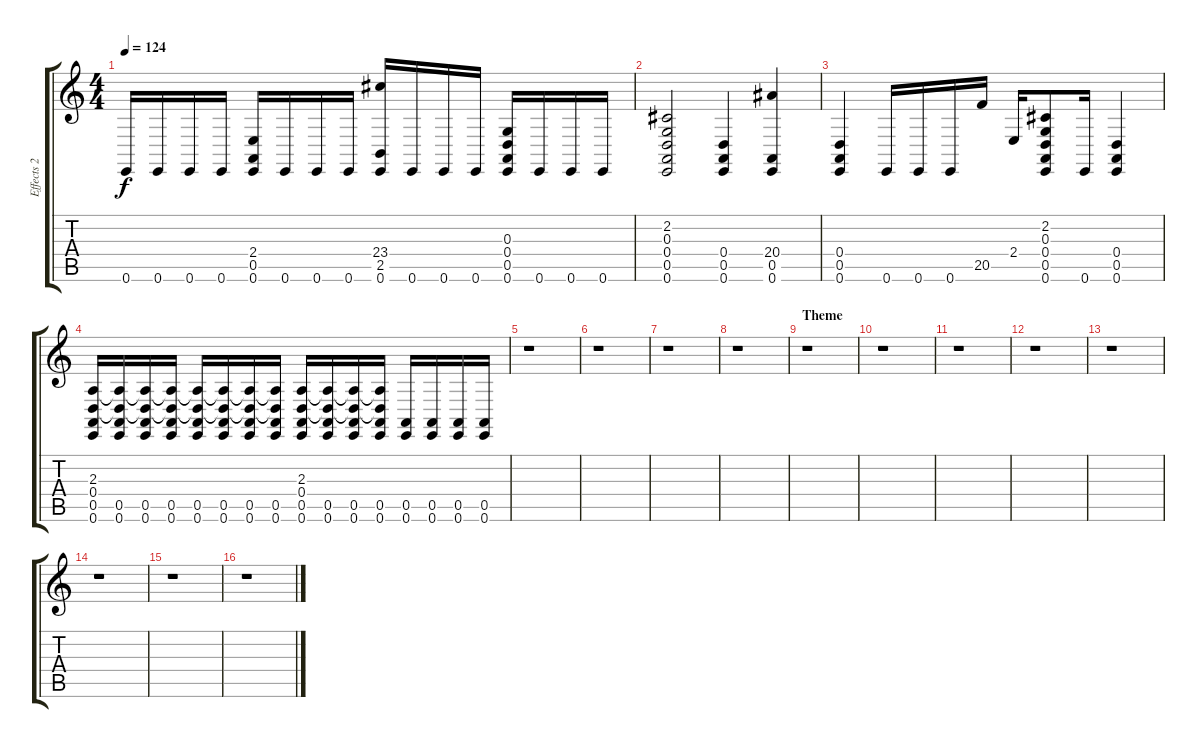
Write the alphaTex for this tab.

\track ("Effects 2" "Effects 2") {instrument gunshot}
\staff {score tabs}
\tuning (E4 B3 G3 D3 A2 E2) {hide}
\ts (4 4)
\tempo 124
\clef g2
\ks c
0.6.16{dy f} 0.6.16 0.6.16 0.6.16 (2.4 0.5 0.6).16 0.6.16 0.6.16 0.6.16 (23.4 2.5 0.6).16 0.6.16 0.6.16 0.6.16 (0.3 0.4 0.5 0.6).16 0.6.16 0.6.16 0.6.16 |
(2.2 0.3 0.4 0.5 0.6).2 (0.4 0.5 0.6).4 (20.4 0.5 0.6).4 |
(0.4 0.5 0.6).4 0.6.16 0.6.16 0.6.16 20.5.16 2.4.16 (2.2 0.3 0.4 0.5 0.6).8 0.6.16 (0.4 0.5 0.6).4 |
(2.3 0.4 0.5 0.6).16 (2.3{t} 0.4{t} 0.5 0.6).16 (2.3{t} 0.4{t} 0.5 0.6).16 (2.3{t} 0.4{t} 0.5 0.6).16 (2.3{t} 0.4{t} 0.5 0.6).16 (2.3{t} 0.4{t} 0.5 0.6).16 (2.3{t} 0.4{t} 0.5 0.6).16 (2.3{t} 0.4{t} 0.5 0.6).16 (2.3 0.4 0.5 0.6).16 (2.3{t} 0.4{t} 0.5 0.6).16 (2.3{t} 0.4{t} 0.5 0.6).16 (2.3{t} 0.4{t} 0.5 0.6).16 (0.5 0.6).16 (0.5 0.6).16 (0.5 0.6).16 (0.5 0.6).16 |
r.1 |
r.1 |
r.1 |
r.1 |
\section ("" "Theme")
r.1 |
r.1 |
r.1 |
r.1 |
r.1 |
r.1 |
r.1 |
r.1
